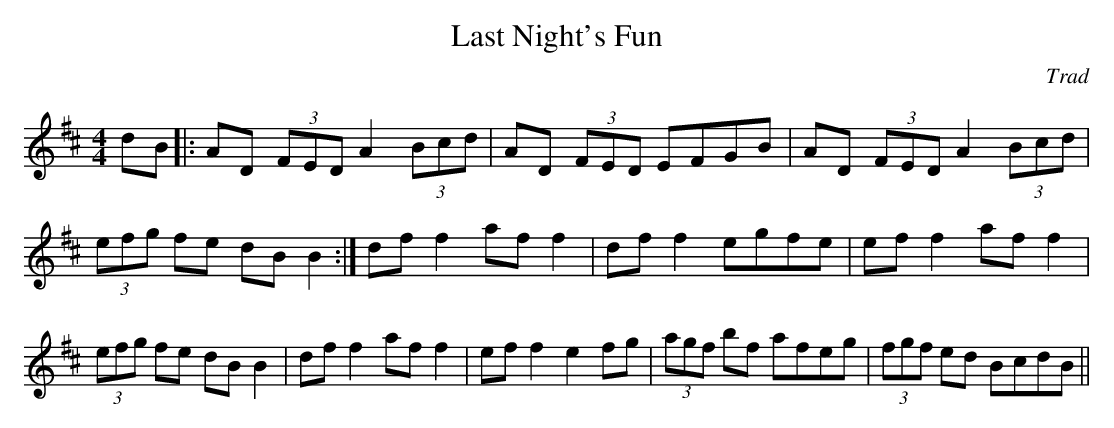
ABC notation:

X:1
T:Last Night's Fun
C:Trad
M:4/4
K:D
dB |: AD (3FED A2 (3Bcd | AD (3FED EFGB | AD (3FED A2 (3Bcd |\
 (3efg fe dB B2:|\
dff2 aff2 | dff2 egfe | eff2 aff2 | (3efg fe dB B2 |\
dff2 aff2 | eff2 e2 fg | (3agf bf afeg | (3fgf ed BcdB ||
